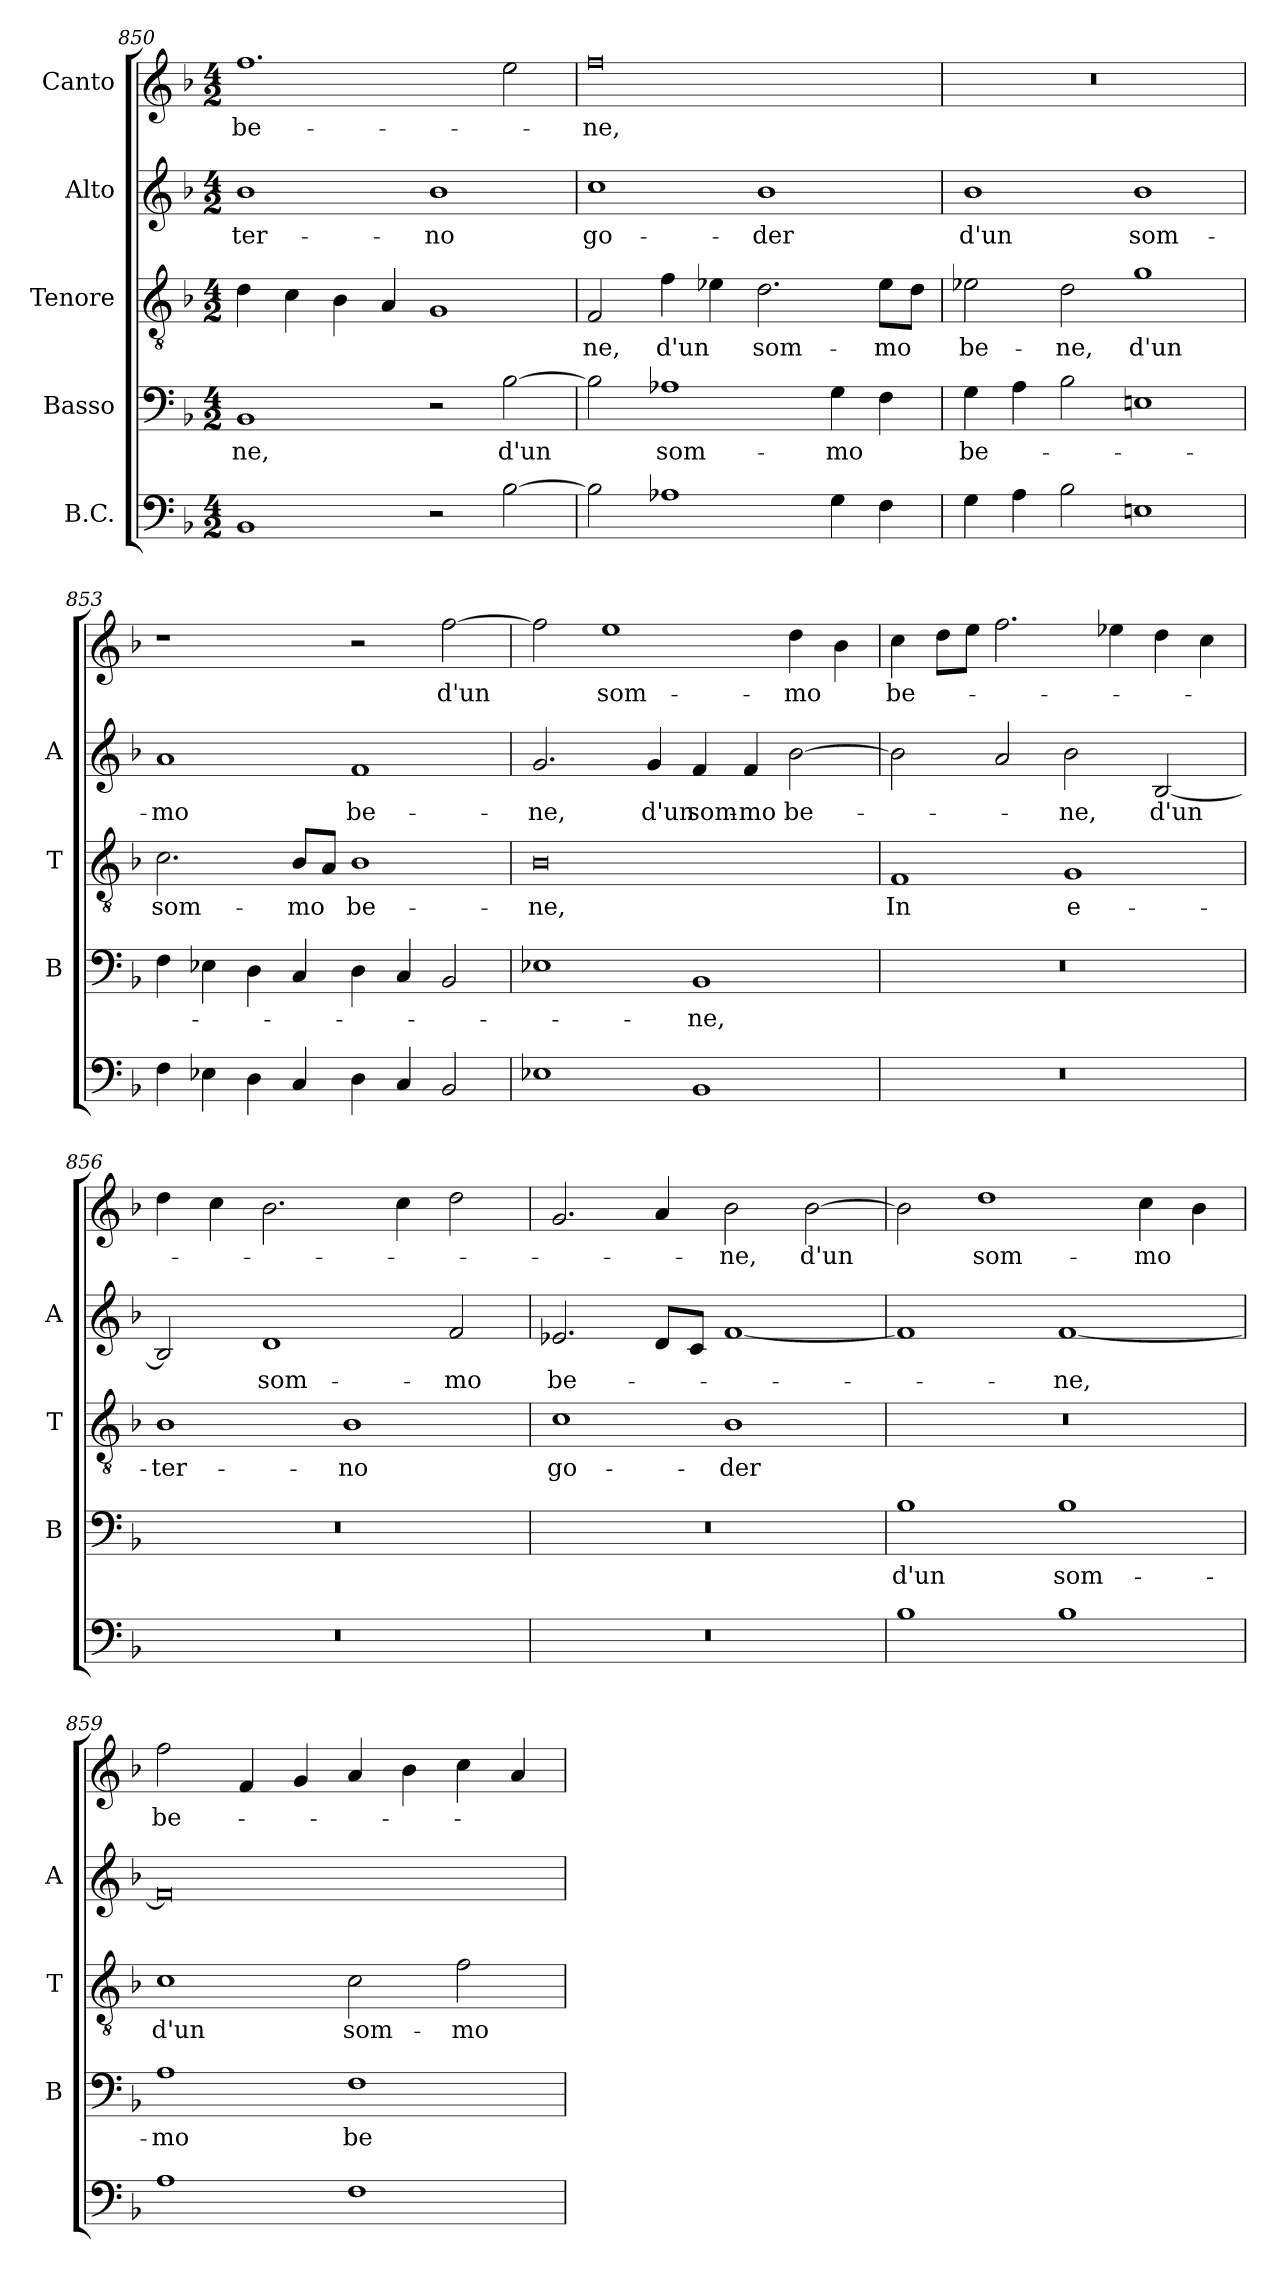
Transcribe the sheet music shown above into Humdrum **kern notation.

**kern	**kern	**text	**kern	**text	**kern	**text	**kern	**text
*part5	*part4	*part4	*part3	*part3	*part2	*part2	*part1	*part1
*staff5	*staff4	*staff4	*staff3	*staff3	*staff2	*staff2	*staff1	*staff1
*I"B.C.	*I"Basso	*	*I"Tenore	*	*I"Alto	*	*I"Canto	*
*	*I'B	*	*I'T	*	*I'A	*	*	*
!!LO:PB:g=z
*clefF4	*clefF4	*	*clefGv2	*	*clefG2	*	*clefG2	*
*k[b-]	*k[b-]	*	*k[b-]	*	*k[b-]	*	*k[b-]	*
*F:	*F:	*	*F:	*	*F:	*	*F:	*
*M4/2	*M4/2	*	*M4/2	*	*M4/2	*	*M4/2	*
=850	=850	=850	=850	=850	=850	=850	=850	=850
!	!	!LO:LY:b	!	!	!	!LO:LY:b	!	!LO:LY:b
1BB-	1BB-	-ne,	4d\	.	1b-	-ter-	1.ff	be-
.	.	.	4c\	.	.	.	.	.
.	.	.	4B-\	.	.	.	.	.
.	.	.	4A/	.	.	.	.	.
!	!	!	!	!	!	!LO:LY:b	!	!
2r	2r	.	1G	.	1b-	-no	.	.
!	!	!LO:LY:b	!	!	!	!	!	!
[2B-\	[2B-\	d'un	.	.	.	.	2ee\	.
=851	=851	=851	=851	=851	=851	=851	=851	=851
!	!	!	!	!LO:LY:b	!	!LO:LY:b	!	!LO:LY:b
2B-\]	2B-\]	.	2F/	-ne,	1cc	go-	0ff	-ne,
!	!	!LO:LY:b	!	!LO:LY:b	!	!	!	!
1A-X	1A-X	som-	4f\	d'un	.	.	.	.
.	.	.	4e-X\	.	.	.	.	.
!	!	!	!	!LO:LY:b	!	!LO:LY:b	!	!
.	.	.	2.d\	som-	1b-	-der	.	.
!	!	!LO:LY:b	!	!	!	!	!	!
4G\	4G\	-mo	.	.	.	.	.	.
!	!	!	!	!LO:LY:b	!	!	!	!
4F\	4F\	.	8e-\L	-mo	.	.	.	.
.	.	.	8d\J	.	.	.	.	.
=852	=852	=852	=852	=852	=852	=852	=852	=852
!	!	!LO:LY:b	!	!LO:LY:b	!	!LO:LY:b	!	!
4G\	4G\	be-	2e-X\	be-	1b-	d'un	0r	.
4A\	4A\	.	.	.	.	.	.	.
!	!	!	!	!LO:LY:b	!	!	!	!
2B-\	2B-\	.	2d\	-ne,	.	.	.	.
!	!	!	!	!LO:LY:b	!	!LO:LY:b	!	!
1Eni	1Eni	.	1g	d'un	1b-	som-	.	.
=853	=853	=853	=853	=853	=853	=853	=853	=853
!	!	!	!	!LO:LY:b	!	!LO:LY:b	!	!
4F\	4F\	.	2.c\	som-	1a	-mo	1r	.
4E-X\	4E-X\	.	.	.	.	.	.	.
4D\	4D\	.	.	.	.	.	.	.
!	!	!	!	!LO:LY:b	!	!	!	!
4C/	4C/	.	8B-/L	-mo	.	.	.	.
.	.	.	8A/J	.	.	.	.	.
!	!	!	!	!LO:LY:b	!	!LO:LY:b	!	!
4D\	4D\	.	1B-	be-	1f	be-	2r	.
4C/	4C/	.	.	.	.	.	.	.
!	!	!	!	!	!	!	!	!LO:LY:b
2BB-/	2BB-/	.	.	.	.	.	[2ff\	d'un
!!LO:LB:g=z
=854	=854	=854	=854	=854	=854	=854	=854	=854
!	!	!	!	!LO:LY:b	!	!LO:LY:b	!	!
1E-X	1E-X	.	0B-	-ne,	2.g/	-ne,	2ff\]	.
!	!	!	!	!	!	!	!	!LO:LY:b
.	.	.	.	.	.	.	1ee	som-
!	!	!	!	!	!	!LO:LY:b	!	!
.	.	.	.	.	4g/	d'un	.	.
!	!	!LO:LY:b	!	!	!	!LO:LY:b	!	!
1BB-	1BB-	-ne,	.	.	4f/	som-	.	.
!	!	!	!	!	!	!LO:LY:b	!	!
.	.	.	.	.	4f/	-mo	.	.
!	!	!	!	!	!	!LO:LY:b	!	!LO:LY:b
.	.	.	.	.	[2b-\	be-	4dd\	-mo
.	.	.	.	.	.	.	4b-\	.
=855	=855	=855	=855	=855	=855	=855	=855	=855
!	!	!	!	!LO:LY:b	!	!	!	!LO:LY:b
0r	0r	.	1F	In	2b-\]	.	4cc\	be-
.	.	.	.	.	.	.	8dd\L	.
.	.	.	.	.	.	.	8ee\J	.
.	.	.	.	.	2a/	.	2.ff\	.
!	!	!	!	!LO:LY:b	!	!LO:LY:b	!	!
.	.	.	1G	e-	2b-\	-ne,	.	.
.	.	.	.	.	.	.	4ee-X\	.
!	!	!	!	!	!	!LO:LY:b	!	!
.	.	.	.	.	[2B-/	d'un	4dd\	.
.	.	.	.	.	.	.	4cc\	.
=856	=856	=856	=856	=856	=856	=856	=856	=856
!	!	!	!	!LO:LY:b	!	!	!	!
0r	0r	.	1B-	-ter-	2B-/]	.	4dd\	.
.	.	.	.	.	.	.	4cc\	.
!	!	!	!	!	!	!LO:LY:b	!	!
.	.	.	.	.	1d	som-	2.b-\	.
!	!	!	!	!LO:LY:b	!	!	!	!
.	.	.	1B-	-no	.	.	.	.
.	.	.	.	.	.	.	4cc\	.
!	!	!	!	!	!	!LO:LY:b	!	!
.	.	.	.	.	2f/	-mo	2dd\	.
=857	=857	=857	=857	=857	=857	=857	=857	=857
!	!	!	!	!LO:LY:b	!	!LO:LY:b	!	!
0r	0r	.	1c	go-	2.e-X/	be-	2.g/	.
.	.	.	.	.	8d/L	.	4a/	.
.	.	.	.	.	8c/J	.	.	.
!	!	!	!	!LO:LY:b	!	!	!	!LO:LY:b
.	.	.	1B-	-der	[1f	.	2b-\	-ne,
!	!	!	!	!	!	!	!	!LO:LY:b
.	.	.	.	.	.	.	[2b-\	d'un
!!LO:LB:g=z
=858	=858	=858	=858	=858	=858	=858	=858	=858
!	!	!LO:LY:b	!	!	!	!	!	!
1B-	1B-	d'un	0r	.	1f]	.	2b-\]	.
!	!	!	!	!	!	!	!	!LO:LY:b
.	.	.	.	.	.	.	1dd	som-
!	!	!LO:LY:b	!	!	!	!LO:LY:b	!	!
1B-	1B-	som-	.	.	[1f	-ne,	.	.
!	!	!	!	!	!	!	!	!LO:LY:b
.	.	.	.	.	.	.	4cc\	-mo
.	.	.	.	.	.	.	4b-\	.
=859	=859	=859	=859	=859	=859	=859	=859	=859
!	!	!LO:LY:b	!	!LO:LY:b	!	!	!	!LO:LY:b
1A	1A	-mo	1c	d'un	0f]	.	2ff\	be-
.	.	.	.	.	.	.	4f/	.
.	.	.	.	.	.	.	4g/	.
!	!	!LO:LY:b	!	!LO:LY:b	!	!	!	!
1F	1F	be-	2c\	som-	.	.	4a/	.
.	.	.	.	.	.	.	4b-\	.
!	!	!	!	!LO:LY:b	!	!	!	!
.	.	.	2f\	-mo	.	.	4cc\	.
.	.	.	.	.	.	.	4a/	.
=	=	=	=	=	=	=	=	=
*-	*-	*-	*-	*-	*-	*-	*-	*-
